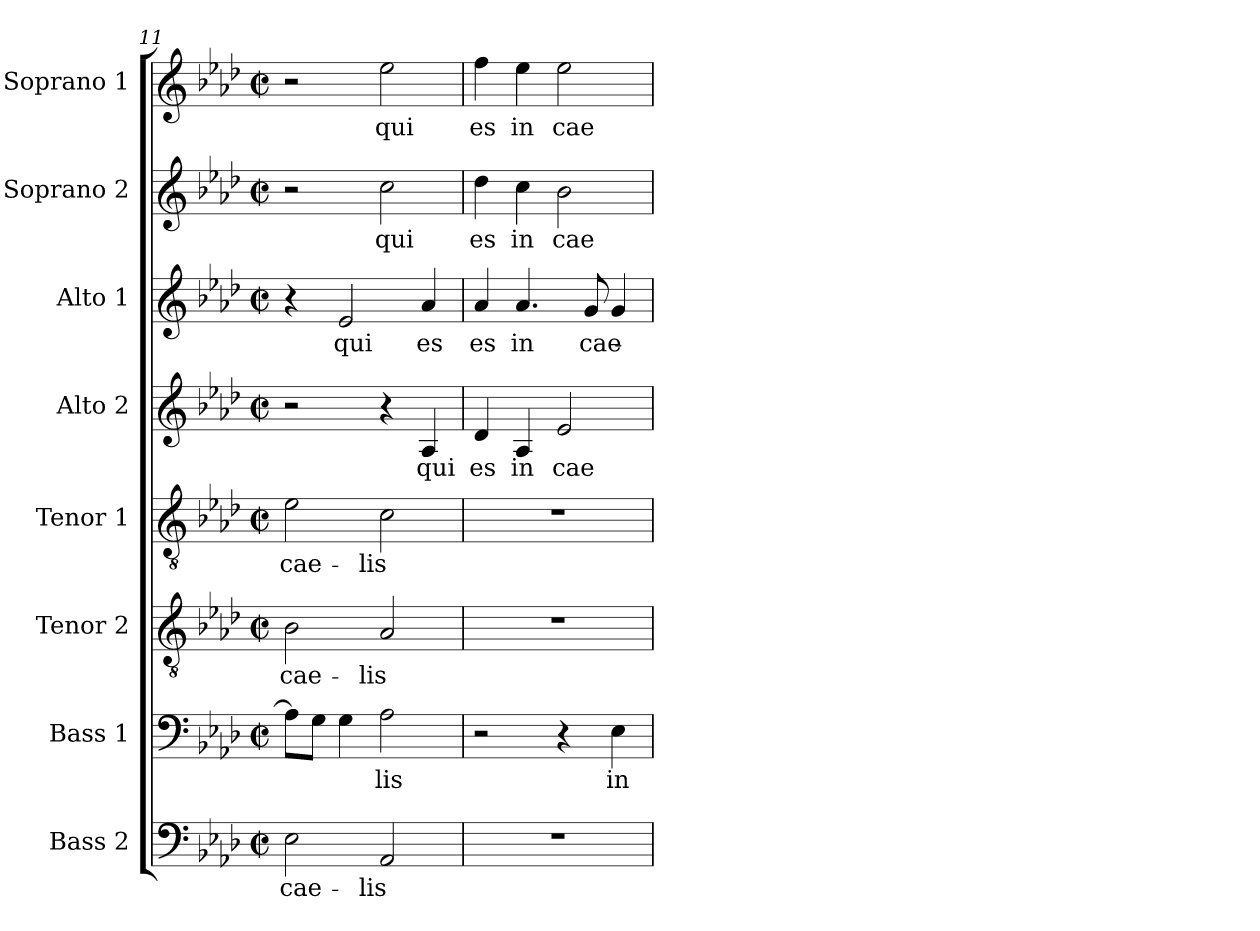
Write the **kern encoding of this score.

**kern	**text	**kern	**text	**kern	**text	**kern	**text	**kern	**text	**kern	**text	**kern	**text	**kern	**text
*part8	*part8	*part7	*part7	*part6	*part6	*part5	*part5	*part4	*part4	*part3	*part3	*part2	*part2	*part1	*part1
*staff8	*staff8	*staff7	*staff7	*staff6	*staff6	*staff5	*staff5	*staff4	*staff4	*staff3	*staff3	*staff2	*staff2	*staff1	*staff1
*I"Bass 2	*	*I"Bass 1	*	*I"Tenor 2	*	*I"Tenor 1	*	*I"Alto 2	*	*I"Alto 1	*	*I"Soprano 2	*	*I"Soprano 1	*
*I'B.2	*	*I'B.1	*	*I'T.2	*	*I'T.1	*	*I'A.2	*	*I'A.1	*	*I'S.2	*	*I'S.1	*
!!LO:PB:g=z
*clefF4	*	*clefF4	*	*clefGv2	*	*clefGv2	*	*clefG2	*	*clefG2	*	*clefG2	*	*clefG2	*
*	*	*	*	*ITrd7c12	*	*ITrd7c12	*	*	*	*	*	*	*	*	*
*k[b-e-a-d-]	*	*k[b-e-a-d-]	*	*k[b-e-a-d-]	*	*k[b-e-a-d-]	*	*k[b-e-a-d-]	*	*k[b-e-a-d-]	*	*k[b-e-a-d-]	*	*k[b-e-a-d-]	*
*A-:	*	*A-:	*	*A-:	*	*A-:	*	*A-:	*	*A-:	*	*A-:	*	*A-:	*
*M2/2	*	*M2/2	*	*M2/2	*	*M2/2	*	*M2/2	*	*M2/2	*	*M2/2	*	*M2/2	*
*met(c|)	*	*met(c|)	*	*met(c|)	*	*met(c|)	*	*met(c|)	*	*met(c|)	*	*met(c|)	*	*met(c|)	*
=11	=11	=11	=11	=11	=11	=11	=11	=11	=11	=11	=11	=11	=11	=11	=11
!	!LO:LY:b:color=#000000	!	!	!	!	!	!	!	!	!	!	!	!	!	!
!	!	!	!	!	!LO:LY:b:color=#000000	!	!	!	!	!	!	!	!	!	!
!	!	!	!	!	!	!	!LO:LY:b:color=#000000	!	!	!	!	!	!	!	!
2E-i\	cae-	8A-i\L]	.	2BB-i\	cae-	2E-i\	cae-	2r	.	4r	.	2r	.	2r	.
.	.	8Gi\J	.	.	.	.	.	.	.	.	.	.	.	.	.
!	!	!	!	!	!	!	!	!	!	!	!LO:LY:b:color=#000000	!	!	!	!
.	.	4Gi\	.	.	.	.	.	.	.	2e-i/	qui	.	.	.	.
!	!LO:LY:b:color=#000000	!	!	!	!	!	!	!	!	!	!	!	!	!	!
!	!	!	!LO:LY:b:color=#000000	!	!	!	!	!	!	!	!	!	!	!	!
!	!	!	!	!	!LO:LY:b:color=#000000	!	!	!	!	!	!	!	!	!	!
!	!	!	!	!	!	!	!LO:LY:b:color=#000000	!	!	!	!	!	!	!	!
!	!	!	!	!	!	!	!	!	!	!	!	!	!LO:LY:b:color=#000000	!	!
!	!	!	!	!	!	!	!	!	!	!	!	!	!	!	!LO:LY:b:color=#000000
2AA-i/	-lis	2A-i\	-lis	2AA-i/	-lis	2Ci\	-lis	4r	.	.	.	2cci\	qui	2ee-i\	qui
!	!	!	!	!	!	!	!	!	!LO:LY:b:color=#000000	!	!	!	!	!	!
!	!	!	!	!	!	!	!	!	!	!	!LO:LY:b:color=#000000	!	!	!	!
.	.	.	.	.	.	.	.	4A-i/	qui	4a-i/	es	.	.	.	.
=12	=12	=12	=12	=12	=12	=12	=12	=12	=12	=12	=12	=12	=12	=12	=12
!	!	!	!	!	!	!	!	!	!LO:LY:b:color=#000000	!	!	!	!	!	!
!	!	!	!	!	!	!	!	!	!	!	!LO:LY:b:color=#000000	!	!	!	!
!	!	!	!	!	!	!	!	!	!	!	!	!	!LO:LY:b:color=#000000	!	!
!	!	!	!	!	!	!	!	!	!	!	!	!	!	!	!LO:LY:b:color=#000000
1r	.	2r	.	1r	.	1r	.	4d-i/	es	4a-i/	es	4dd-i\	es	4ffi\	es
!	!	!	!	!	!	!	!	!	!LO:LY:b:color=#000000	!	!	!	!	!	!
!	!	!	!	!	!	!	!	!	!	!	!LO:LY:b:color=#000000	!	!	!	!
!	!	!	!	!	!	!	!	!	!	!	!	!	!LO:LY:b:color=#000000	!	!
!	!	!	!	!	!	!	!	!	!	!	!	!	!	!	!LO:LY:b:color=#000000
.	.	.	.	.	.	.	.	4A-i/	in	4.a-i/	in	4cci\	in	4ee-i\	in
!	!	!	!	!	!	!	!	!	!LO:LY:b:color=#000000	!	!	!	!	!	!
!	!	!	!	!	!	!	!	!	!	!	!	!	!LO:LY:b:color=#000000	!	!
!	!	!	!	!	!	!	!	!	!	!	!	!	!	!	!LO:LY:b:color=#000000
.	.	4r	.	.	.	.	.	2e-i/	cae-	.	.	2b-i\	cae-	2ee-i\	cae-
!	!	!	!	!	!	!	!	!	!	!	!LO:LY:b:color=#000000	!	!	!	!
.	.	.	.	.	.	.	.	.	.	8gi/	cae-	.	.	.	.
!	!	!	!LO:LY:b:color=#000000	!	!	!	!	!	!	!	!	!	!	!	!
.	.	4E-i\	in	.	.	.	.	.	.	4gi/	.	.	.	.	.
=	=	=	=	=	=	=	=	=	=	=	=	=	=	=	=
*-	*-	*-	*-	*-	*-	*-	*-	*-	*-	*-	*-	*-	*-	*-	*-
